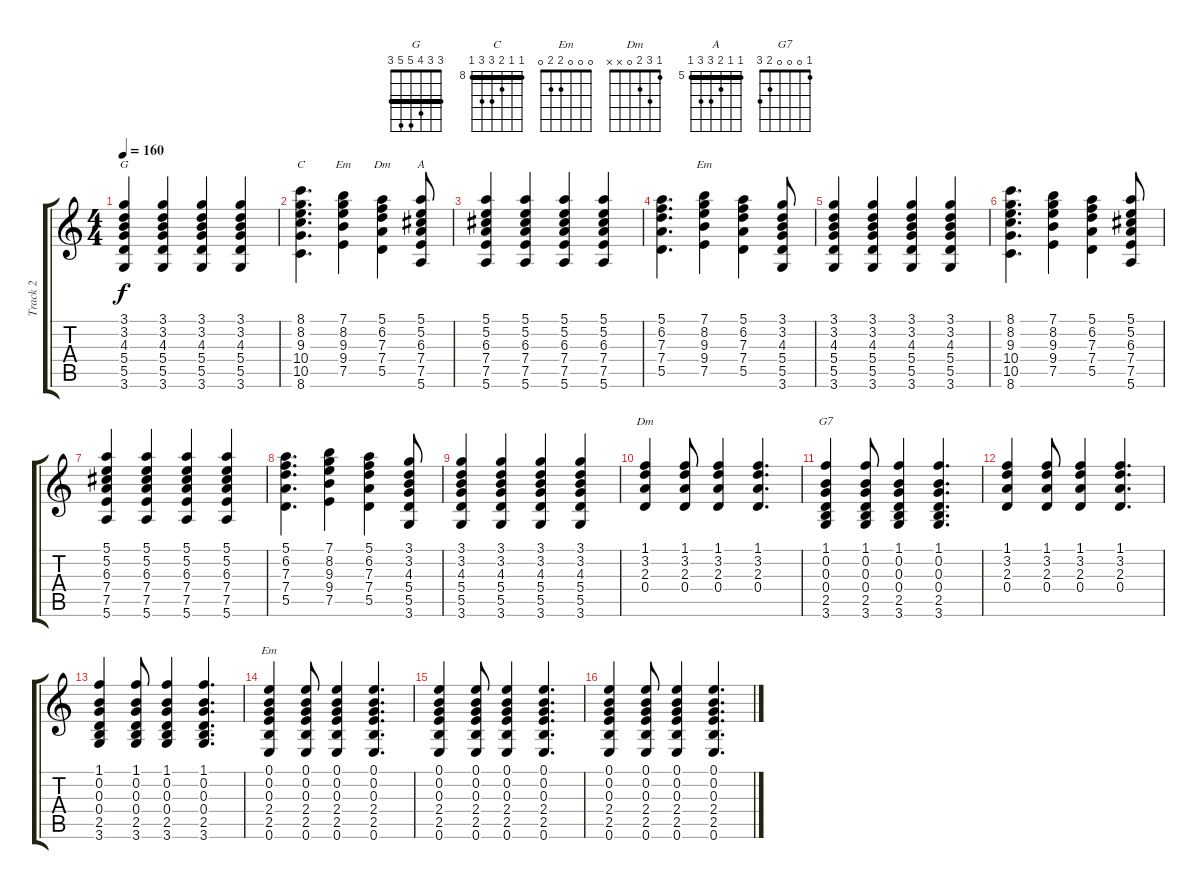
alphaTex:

\track ("Track 2" "Track 2") {instrument electricguitarclean}
\staff {score tabs}
\tuning (E4 B3 G3 D3 A2 E2) {hide}
\chord ("G" 3 3 4 5 5 3) {barre 3}
\chord ("C" 8 8 9 10 10 8) {firstfret 8 barre 8}
\chord ("Em" 7 8 9 9 7 0) {firstfret 7 barre 7}
\chord ("Dm" 5 6 7 7 5 x) {firstfret 5 barre 5}
\chord ("A" 5 5 6 7 7 5) {firstfret 5 barre 5}
\chord ("Em" 7 8 9 9 7 x) {firstfret 7 barre 7}
\chord ("Dm" 1 3 2 0 x x)
\chord ("G7" 1 0 0 0 2 3)
\chord ("Em" 0 0 0 2 2 0)
\ts (4 4)
\tempo 160
\clef g2
\ks c
(3.1 3.2 4.3 5.4 5.5 3.6).4{ch "G" dy f} (3.1 3.2 4.3 5.4 5.5 3.6).4 (3.1 3.2 4.3 5.4 5.5 3.6).4 (3.1 3.2 4.3 5.4 5.5 3.6).4 |
(8.1 8.2 9.3 10.4 10.5 8.6).4{d ch "C"} (7.1 8.2 9.3 9.4 7.5).4{ch "Em"} (5.1 6.2 7.3 7.4 5.5).4{ch "Dm"} (5.1 5.2 6.3 7.4 7.5 5.6).8{ch "A"} |
(5.1 5.2 6.3 7.4 7.5 5.6).4 (5.1 5.2 6.3 7.4 7.5 5.6).4 (5.1 5.2 6.3 7.4 7.5 5.6).4 (5.1 5.2 6.3 7.4 7.5 5.6).4 |
(5.1 6.2 7.3 7.4 5.5).4{d} (7.1 8.2 9.3 9.4 7.5).4{ch "Em"} (5.1 6.2 7.3 7.4 5.5).4 (3.1 3.2 4.3 5.4 5.5 3.6).8 |
(3.1 3.2 4.3 5.4 5.5 3.6).4 (3.1 3.2 4.3 5.4 5.5 3.6).4 (3.1 3.2 4.3 5.4 5.5 3.6).4 (3.1 3.2 4.3 5.4 5.5 3.6).4 |
(8.1 8.2 9.3 10.4 10.5 8.6).4{d} (7.1 8.2 9.3 9.4 7.5).4 (5.1 6.2 7.3 7.4 5.5).4 (5.1 5.2 6.3 7.4 7.5 5.6).8 |
(5.1 5.2 6.3 7.4 7.5 5.6).4 (5.1 5.2 6.3 7.4 7.5 5.6).4 (5.1 5.2 6.3 7.4 7.5 5.6).4 (5.1 5.2 6.3 7.4 7.5 5.6).4 |
(5.1 6.2 7.3 7.4 5.5).4{d} (7.1 8.2 9.3 9.4 7.5).4 (5.1 6.2 7.3 7.4 5.5).4 (3.1 3.2 4.3 5.4 5.5 3.6).8 |
(3.1 3.2 4.3 5.4 5.5 3.6).4 (3.1 3.2 4.3 5.4 5.5 3.6).4 (3.1 3.2 4.3 5.4 5.5 3.6).4 (3.1 3.2 4.3 5.4 5.5 3.6).4 |
(1.1 3.2 2.3 0.4).4{ch "Dm"} (1.1 3.2 2.3 0.4).8 (1.1 3.2 2.3 0.4).4 (1.1 3.2 2.3 0.4).4{d} |
(1.1 0.2 0.3 0.4 2.5 3.6).4{ch "G7"} (1.1 0.2 0.3 0.4 2.5 3.6).8 (1.1 0.2 0.3 0.4 2.5 3.6).4 (1.1 0.2 0.3 0.4 2.5 3.6).4{d} |
(1.1 3.2 2.3 0.4).4 (1.1 3.2 2.3 0.4).8 (1.1 3.2 2.3 0.4).4 (1.1 3.2 2.3 0.4).4{d} |
(1.1 0.2 0.3 0.4 2.5 3.6).4 (1.1 0.2 0.3 0.4 2.5 3.6).8 (1.1 0.2 0.3 0.4 2.5 3.6).4 (1.1 0.2 0.3 0.4 2.5 3.6).4{d} |
(0.1 0.2 0.3 2.4 2.5 0.6).4{ch "Em"} (0.1 0.2 0.3 2.4 2.5 0.6).8 (0.1 0.2 0.3 2.4 2.5 0.6).4 (0.1 0.2 0.3 2.4 2.5 0.6).4{d} |
(0.1 0.2 0.3 2.4 2.5 0.6).4 (0.1 0.2 0.3 2.4 2.5 0.6).8 (0.1 0.2 0.3 2.4 2.5 0.6).4 (0.1 0.2 0.3 2.4 2.5 0.6).4{d} |
(0.1 0.2 0.3 2.4 2.5 0.6).4 (0.1 0.2 0.3 2.4 2.5 0.6).8 (0.1 0.2 0.3 2.4 2.5 0.6).4 (0.1 0.2 0.3 2.4 2.5 0.6).4{d}
